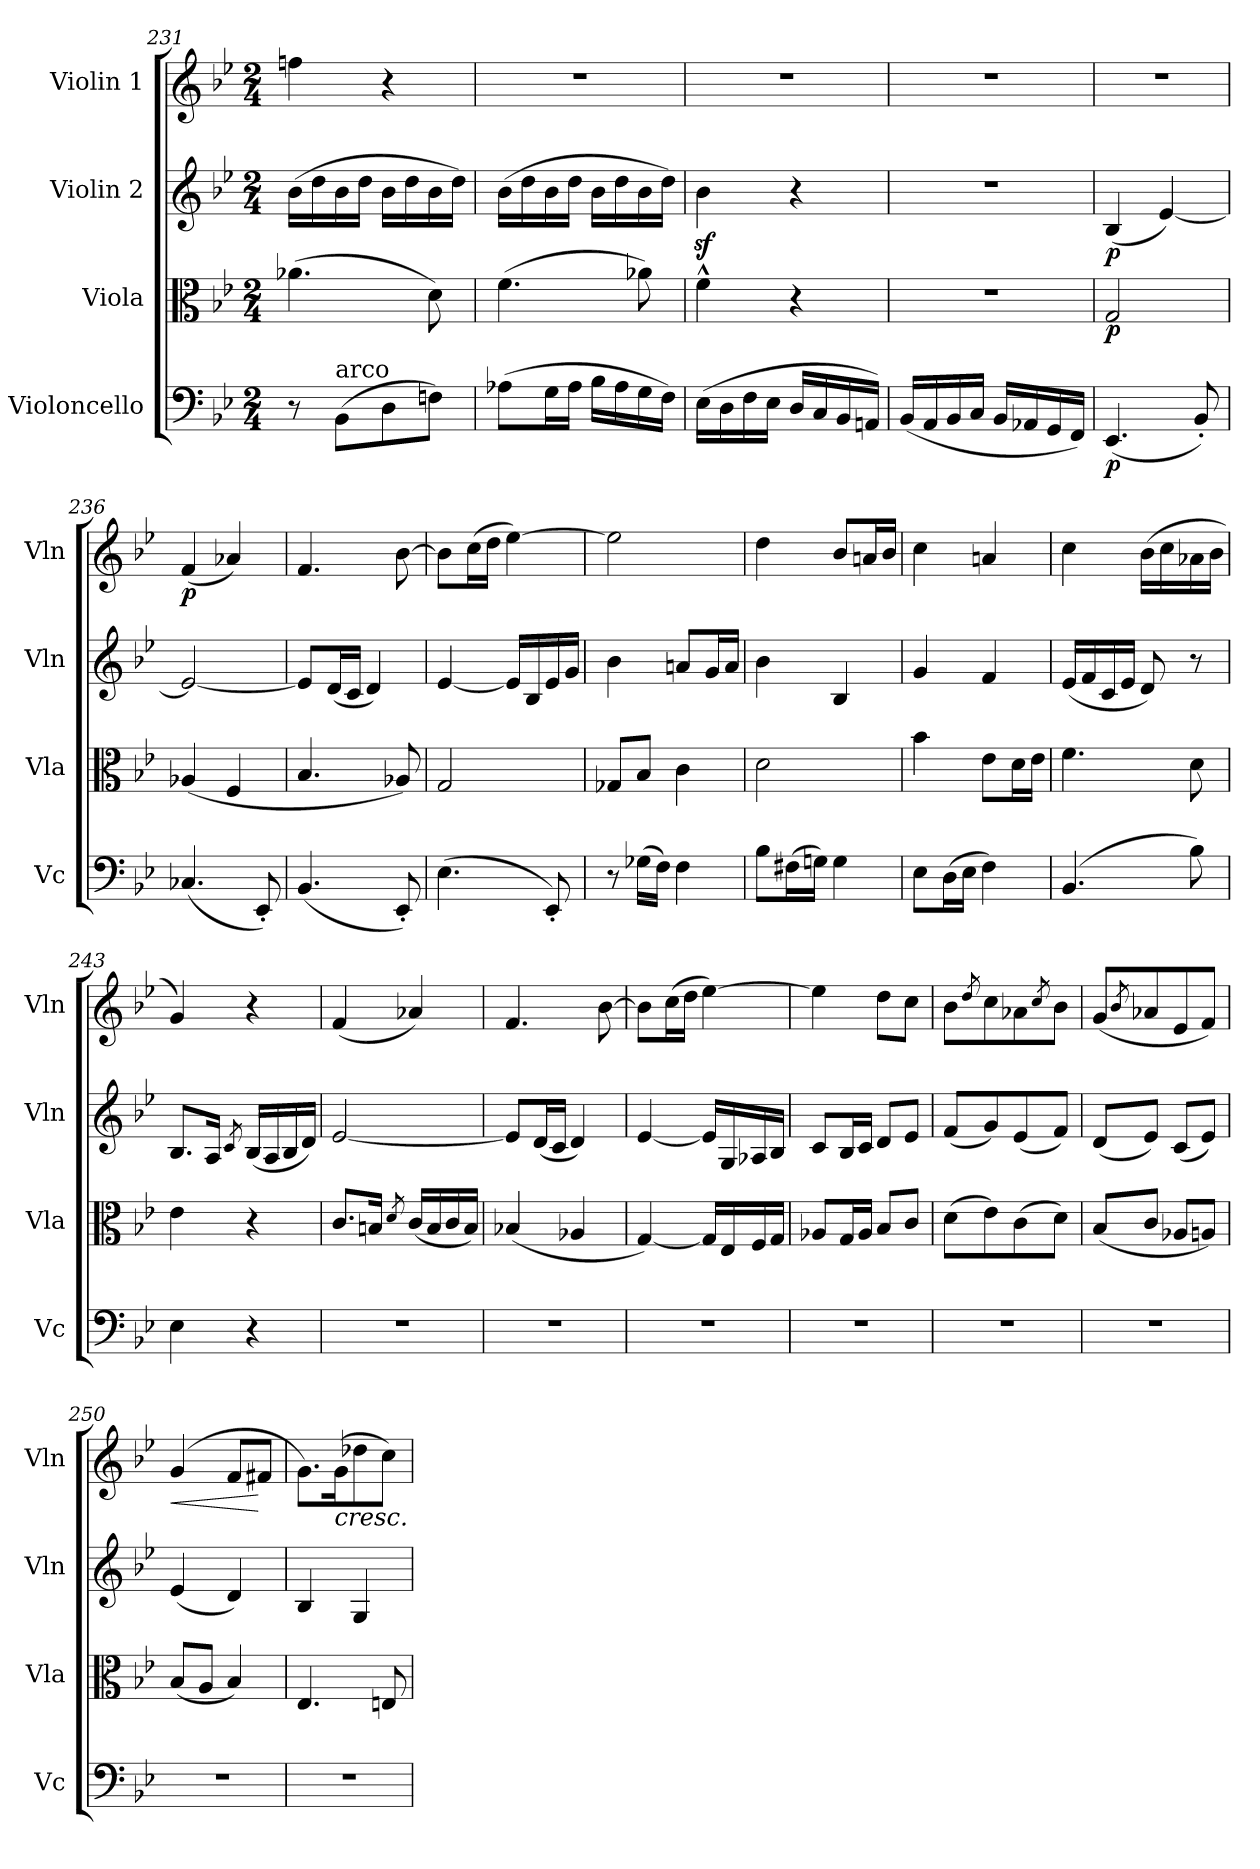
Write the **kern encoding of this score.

**kern	**dynam	**kern	**dynam	**kern	**dynam	**kern	**dynam
*part4	*part4	*part3	*part3	*part2	*part2	*part1	*part1
*staff4	*staff4	*staff3	*staff3	*staff2	*staff2	*staff1	*staff1
*I"Violoncello	*	*I"Viola	*	*I"Violin 2	*	*I"Violin 1	*
*I'Vc	*	*I'Vla	*	*I'Vln	*	*I'Vln	*
*clefF4	*	*clefC3	*	*clefG2	*	*clefG2	*
*k[b-e-]	*	*k[b-e-]	*	*k[b-e-]	*	*k[b-e-]	*
*M2/4	*	*M2/4	*	*M2/4	*	*M2/4	*
=231	=231	=231	=231	=231	=231	=231	=231
8r	.	(4.a-X\	.	(16b-\LL	.	4ffn\	.
.	.	.	.	16dd\	.	.	.
!LO:TX:a:t=arco	!	!	!	!	!	!	!
(8BB-\L	.	.	.	16b-\	.	.	.
.	.	.	.	16dd\JJ	.	.	.
8D\	.	.	.	16b-\LL	.	4r	.
.	.	.	.	16dd\	.	.	.
8Fn\J)	.	8d\)	.	16b-\	.	.	.
.	.	.	.	16dd\JJ)	.	.	.
=232	=232	=232	=232	=232	=232	=232	=232
(8A-X\L	.	(4.f\	.	(16b-\LL	.	2r	.
.	.	.	.	16dd\	.	.	.
16G\L	.	.	.	16b-\	.	.	.
16A-\JJ	.	.	.	16dd\JJ	.	.	.
16B-\LL	.	.	.	16b-\LL	.	.	.
16A-\	.	.	.	16dd\	.	.	.
16G\	.	8a-X\)	.	16b-\	.	.	.
16F\JJ)	.	.	.	16dd\JJ)	.	.	.
=233	=233	=233	=233	=233	=233	=233	=233
(16E-\LL	.	4f^^\	.	4b-z<\	.	2r	.
16D\	.	.	.	.	.	.	.
16F\	.	.	.	.	.	.	.
16E-\JJ	.	.	.	.	.	.	.
16D/LL	.	4r	.	4r	.	.	.
16C/	.	.	.	.	.	.	.
16BB-/	.	.	.	.	.	.	.
16AAn/JJ)	.	.	.	.	.	.	.
!!LO:LB:g=z
=234	=234	=234	=234	=234	=234	=234	=234
(16BB-/LL	.	2r	.	2r	.	2r	.
16AA/	.	.	.	.	.	.	.
16BB-/	.	.	.	.	.	.	.
16C/JJ	.	.	.	.	.	.	.
16BB-/LL	.	.	.	.	.	.	.
16AA-X/	.	.	.	.	.	.	.
16GG/	.	.	.	.	.	.	.
16FF/JJ)	.	.	.	.	.	.	.
=235	=235	=235	=235	=235	=235	=235	=235
!	!LO:DY:b	!	!LO:DY:b	!	!LO:DY:b	!	!
(4.EE-/	p	2G/	p	(4B-/	p	2r	.
.	.	.	.	[4e-/)	.	.	.
8BB-'/)	.	.	.	.	.	.	.
=236	=236	=236	=236	=236	=236	=236	=236
!	!	!	!	!	!	!	!LO:DY:b
(4.C-X/	.	(4A-X/	.	2e-/_	.	(4f/	p
.	.	4F/	.	.	.	4a-X/)	.
8EE-'/)	.	.	.	.	.	.	.
=237	=237	=237	=237	=237	=237	=237	=237
(4.BB-/	.	4.B-/	.	8e-/L]	.	4.f/	.
.	.	.	.	(16d/L	.	.	.
.	.	.	.	16c/JJ	.	.	.
.	.	.	.	4d/)	.	.	.
8EE-'/)	.	8A-X/)	.	.	.	[8b-\	.
=238	=238	=238	=238	=238	=238	=238	=238
(4.E-\	.	2G/	.	[4e-/	.	8b-\L]	.
.	.	.	.	.	.	(16cc\L	.
.	.	.	.	.	.	16dd\JJ	.
.	.	.	.	16e-/LL]	.	[4ee-\)	.
.	.	.	.	16B-/	.	.	.
8EE-'/)	.	.	.	16e-/	.	.	.
.	.	.	.	16g/JJ	.	.	.
=239	=239	=239	=239	=239	=239	=239	=239
8r	.	8G-X/L	.	4b-\	.	2ee-\]	.
(16G-X\LL	.	8B-/J	.	.	.	.	.
16F\JJ)	.	.	.	.	.	.	.
4F\	.	4c\	.	8an/L	.	.	.
.	.	.	.	16g/L	.	.	.
.	.	.	.	16a/JJ	.	.	.
=240	=240	=240	=240	=240	=240	=240	=240
8B-\L	.	2d\	.	4b-\	.	4dd\	.
(16F#X\L	.	.	.	.	.	.	.
16Gn\JJ)	.	.	.	.	.	.	.
4G\	.	.	.	4B-/	.	8b-/L	.
.	.	.	.	.	.	16an/L	.
.	.	.	.	.	.	16b-/JJ	.
!!LO:PB:g=z
=241	=241	=241	=241	=241	=241	=241	=241
8E-\L	.	4b-\	.	4g/	.	4cc\	.
(16D\L	.	.	.	.	.	.	.
16E-\JJ	.	.	.	.	.	.	.
4F\)	.	8e-\L	.	4f/	.	4an/	.
.	.	16d\L	.	.	.	.	.
.	.	16e-\JJ	.	.	.	.	.
=242	=242	=242	=242	=242	=242	=242	=242
(4.BB-/	.	4.f\	.	(16e-/LL	.	4cc\	.
.	.	.	.	16f/	.	.	.
.	.	.	.	16c/	.	.	.
.	.	.	.	16e-/JJ	.	.	.
.	.	.	.	8d/)	.	(16b-\LL	.
.	.	.	.	.	.	16cc\	.
8B-\)	.	8d\	.	8r	.	16a-X\	.
.	.	.	.	.	.	16b-\JJ	.
=243	=243	=243	=243	=243	=243	=243	=243
4E-\	.	4e-\	.	8.B-/L	.	4g/)	.
.	.	.	.	16A/Jk	.	.	.
.	.	.	.	8qc/	.	.	.
4r	.	4r	.	(16B-/LL	.	4r	.
.	.	.	.	16A/	.	.	.
.	.	.	.	16B-/	.	.	.
.	.	.	.	16d/JJ)	.	.	.
=244	=244	=244	=244	=244	=244	=244	=244
2r	.	8.c/L	.	[2e-/	.	(4f/	.
.	.	16Bn/Jk	.	.	.	.	.
.	.	8qd/	.	.	.	.	.
.	.	(16c/LL	.	.	.	4a-X/)	.
.	.	16B/	.	.	.	.	.
.	.	16c/	.	.	.	.	.
.	.	16B/JJ)	.	.	.	.	.
=245	=245	=245	=245	=245	=245	=245	=245
2r	.	(4B-X/	.	8e-/L]	.	4.f/	.
.	.	.	.	(16d/L	.	.	.
.	.	.	.	16c/JJ	.	.	.
.	.	4A-X/	.	4d/)	.	.	.
.	.	.	.	.	.	[8b-\	.
=246	=246	=246	=246	=246	=246	=246	=246
2r	.	[4G/)	.	[4e-/	.	8b-\L]	.
.	.	.	.	.	.	(16cc\L	.
.	.	.	.	.	.	16dd\JJ	.
.	.	16G/LL]	.	16e-/LL]	.	[4ee-\)	.
.	.	16E-/	.	16G/	.	.	.
.	.	16F/	.	16A-X/	.	.	.
.	.	16G/JJ	.	16B-/JJ	.	.	.
!!LO:LB:g=z
=247	=247	=247	=247	=247	=247	=247	=247
2r	.	8A-X/L	.	8c/L	.	4ee-\]	.
.	.	16G/L	.	16B-/L	.	.	.
.	.	16A-/JJ	.	16c/JJ	.	.	.
.	.	8B-/L	.	8d/L	.	8dd\L	.
.	.	8c/J	.	8e-/J	.	8cc\J	.
=248	=248	=248	=248	=248	=248	=248	=248
2r	.	(8d\L	.	(8f/L	.	8b-\L	.
.	.	.	.	.	.	8qdd/	.
.	.	8e-\)	.	8g/)	.	8cc\	.
.	.	(8c\	.	(8e-/	.	8a-X\	.
.	.	.	.	.	.	8qcc/	.
.	.	8d\J)	.	8f/J)	.	8b-\J	.
=249	=249	=249	=249	=249	=249	=249	=249
2r	.	(8B-/L	.	(8d/L	.	(8g/L	.
.	.	.	.	.	.	8qb-/	.
.	.	8c/J	.	8e-/J)	.	8a-X/	.
.	.	8A-X/L	.	(8c/L	.	8e-/	.
.	.	8An/J)	.	8e-/J)	.	8f/J)	.
=250	=250	=250	=250	=250	=250	=250	=250
!	!	!	!	!	!	!	!LO:HP:b
2r	.	(8B-/L	.	(4e-/	.	(4g/	<
.	.	8A/J	.	.	.	.	.
.	.	4B-/)	.	4d/)	.	8f/L	.
.	.	.	.	.	.	8f#X/J	[
=251	=251	=251	=251	=251	=251	=251	=251
2r	.	4.E-/	.	4B-/	.	8.g\L)	.
!	!	!	!	!	!	!LO:TX:b:i:t=cresc.	!
.	.	.	.	.	.	(16g\K	.
.	.	.	.	4G/	.	8dd-X\	.
.	.	8En/	.	.	.	8cc\J)	.
=	=	=	=	=	=	=	=
*-	*-	*-	*-	*-	*-	*-	*-
